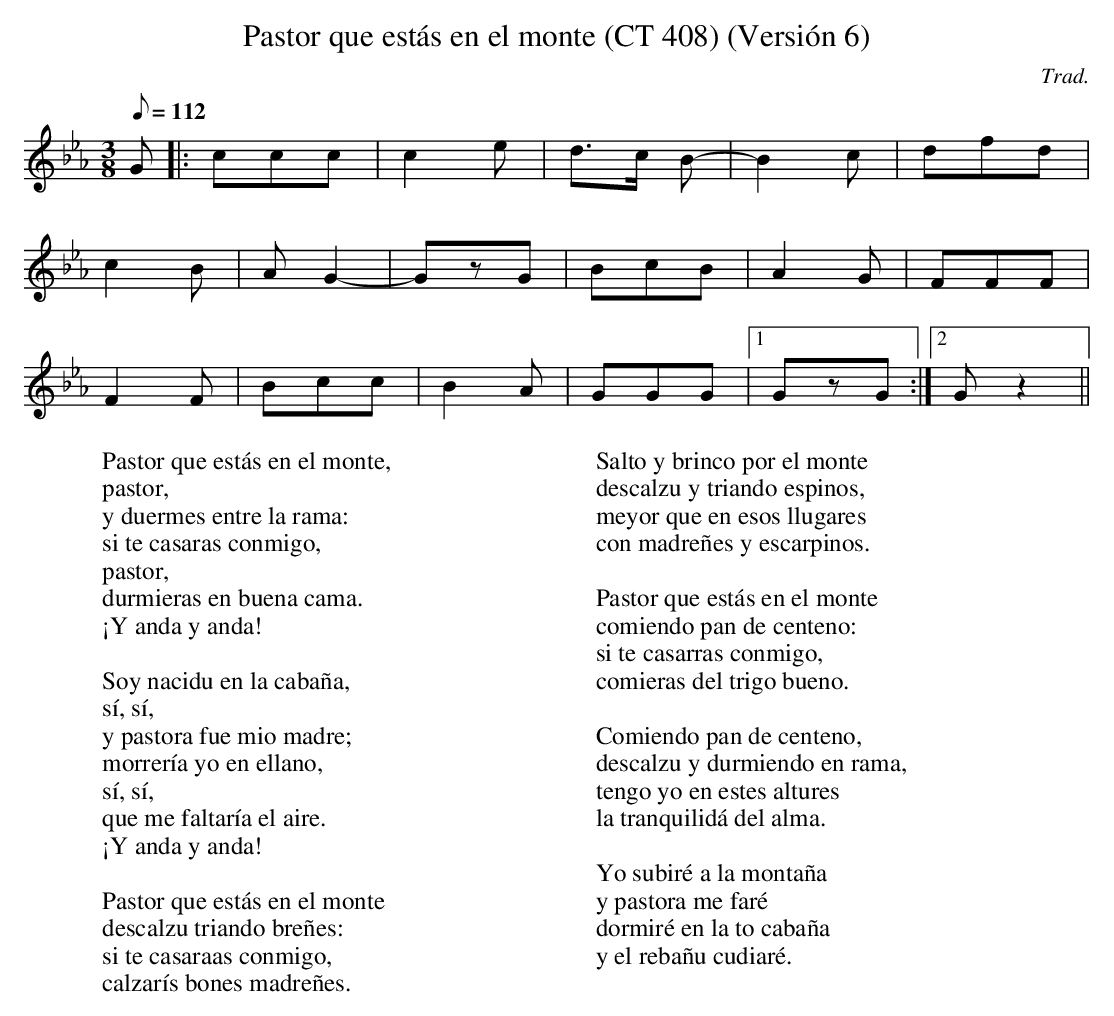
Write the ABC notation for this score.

X:1
T:Pastor que estás en el monte (CT 408) (Versión 6)
C:Trad.
M:3/8
L:1/8
Q:1/8=112
W:Pastor que estás en el monte,
W:pastor,
W:y duermes entre la rama:
W:si te casaras conmigo,
W:pastor,
W:durmieras en buena cama.
W:¡Y anda y anda!
W:
W:Soy nacidu en la cabaña,
W:sí, sí,
W:y pastora fue mio madre;
W:morrería yo en ellano,
W:sí, sí,
W:que me faltaría el aire.
W:¡Y anda y anda!
W:
W:Pastor que estás en el monte
W:descalzu triando breñes:
W:si te casaraas conmigo,
W:calzarís bones madreñes.
W:
W:Salto y brinco por el monte
W:descalzu y triando espinos,
W:meyor que en esos llugares
W:con madreñes y escarpinos.
W:
W:Pastor que estás en el monte
W:comiendo pan de centeno:
W:si te casarras conmigo,
W:comieras del trigo bueno.
W:
W:Comiendo pan de centeno,
W:descalzu y durmiendo en rama,
W:tengo yo en estes altures
W:la tranquilidá del alma.
W:
W:Yo subiré a la montaña
W:y pastora me faré
W:dormiré en la to cabaña
W:y el rebañu cudiaré.
K:Cm
G|:ccc|c2e|d3/2c/2 B-|B2c|dfd|
c2B|AG2-|GzG|BcB|A2G|FFF|
F2F|Bcc|B2A|GGG|[1 GzG:|[2 Gz2||
